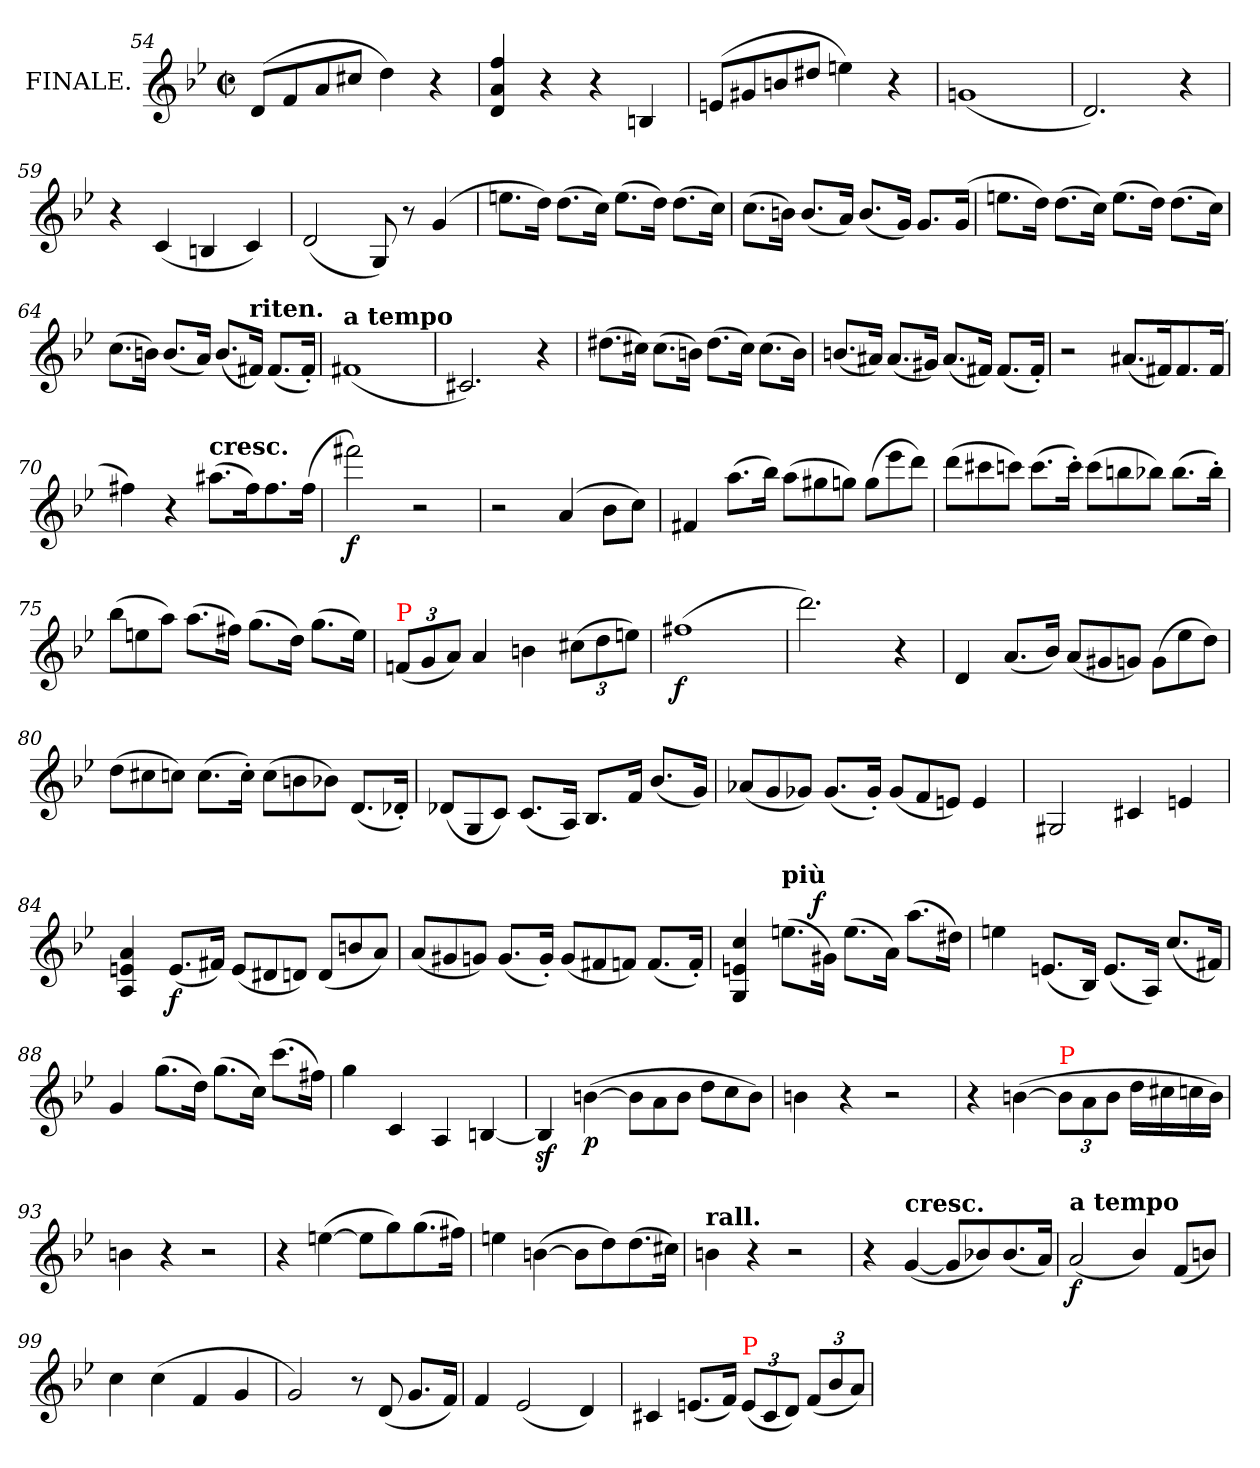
**kern	**dynam
*part1	*part1
*staff1	*staff1
*I"FINALE.	*
*clefG2	*
*k[b-e-]	*
*M2/2	*
*met(c|)	*
=54	=54
(<8dL	.
8f	.
8a	.
8cc#XJ	.
4dd)	.
4r	.
=55	=55
4ff 4a 4d	.
4r	.
4r	.
4Bn	.
=56	=56
(<8enL	.
8g#X	.
8bn	.
8dd#XJ	.
4een)	.
4r	.
=57	=57
(<1gn	.
=58	=58
2.d)	.
4r	.
=59	=59
4r	.
(<4c	.
4Bn	.
4c)	.
=60	=60
(<2d	.
8G)	.
8r	.
(>4g	.
=61	=61
8.eenL	.
16ddJk)	.
(>8.ddL	.
16ccJk)	.
(>8.eeL	.
16ddJk)	.
(>8.ddL	.
16ccJk)	.
=62	=62
(>8.ccL	.
16bnJk)	.
(<8.bL	.
16aJk)	.
(<8.bL	.
16gJk)	.
8.gL	.
(>16gJk	.
=63	=63
8.eenL	.
16ddJk)	.
(>8.ddL	.
16ccJk)	.
(>8.eeL	.
16ddJk)	.
(>8.ddL	.
16ccJk)	.
=64	=64
(>8.ccL	.
16bnJk)	.
(<8.bL	.
16aJk)	.
(<8.bL	.
!LO:TX:a:B:t=riten.	!
16f#XJk)	.
(<8.f#L	.
16f#'<Jk)	.
=65	=65
!LO:TX:a:B:t=a tempo	!
(>1f#X	.
=66	=66
2.c#X)	.
4r	.
=67	=67
(>8.dd#XL	.
16cc#XJk)	.
(>8.cc#L	.
16bnJk)	.
(>8.dd#L	.
16cc#Jk)	.
(>8.cc#L	.
16bJk)	.
=68	=68
(<8.bnL	.
16a#XJk)	.
(<8.a#L	.
16g#XJk)	.
(<8.a#L	.
16f#XJk)	.
(<8.f#L	.
16f#'<Jk)	.
=69	=69
2r	.
(<8.a#XL	.
16f#Xk)	.
8.f#	.
(>16f#Jk	.
=70	=70
4ff#X)	.
4r	.
!LO:TX:B:t=cresc.	!
(>8.aa#XL	.
16ff#k)	.
8.ff#	.
(>16ff#Jk	.
=71	=71
2fff#X)	f
2r	.
=72	=72
2r	.
(>4a	.
8b-L	.
8ccJ)	.
=73	=73
4f#X	.
(>8.aaL	.
16bb-Jk)	.
*Xtuplet	*
(>12aaL	.
12gg#X	.
12ggnJ)	.
(>12ggL	.
12eee-	.
12dddJ)	.
=74	=74
(>12dddL	.
12ccc#X	.
12cccnJ)	.
(>8.cccL	.
16ccc'>Jk)	.
(>12cccL	.
12bbn	.
12bb-XJ)	.
(>8.bb-L	.
16bb-'>Jk)	.
=75	=75
(>12bb-L	.
12een	.
12aaJ)	.
(>8.aaL	.
16ff#XJk)	.
(>8.ggL	.
16ddJk)	.
(>8.ggL	.
16eeJk)	.
=76	=76
*tuplet	*
*Xbrackettup	*
!LO:TX:a:color=red:t=P	!
(<12fnL	.
12g	.
12aJ)	.
4a	.
4bn	.
(>12cc#XL	.
12dd	.
12eenJ)	.
=77	=77
(>1ff#X	f
=78	=78
2.ddd)	.
4r	.
=79	=79
4d	.
(<8.aL	.
16b-Jk)	.
*Xtuplet	*
(<12aL	.
12g#X	.
12gnJ)	.
(>12gL	.
12ee-	.
12ddJ)	.
=80	=80
(>12ddL	.
12cc#X	.
12ccnJ)	.
(>8.ccL	.
16cc'>Jk)	.
(>12ccL	.
12bn	.
12b-XJ)	.
(<8.dL	.
16d-X'<Jk)	.
=81	=81
(<12d-XL	.
12G	.
12cJ)	.
(<8.cL	.
16AJk)	.
8.B-L	.
16fJk	.
(<8.b-L	.
16gJk)	.
=82	=82
(<12a-XL	.
12g	.
12g-XJ)	.
(<8.g-L	.
16g-'<Jk)	.
(<12g-L	.
12f	.
12enJ)	.
4e	.
=83	=83
2G#X	.
4c#X	.
4en	.
=84	=84
4a 4en 4A	.
(<8.eL	f
16f#XJk)	.
(<12eL	.
12d#X	.
12dnJ)	.
(<12dL	.
12bn	.
12aJ)	.
=85	=85
(<12aL	.
12g#X	.
12gnJ)	.
(<8.gL	.
16g'<Jk)	.
(<12gL	.
12f#X	.
12fnJ)	.
(<8.fL	.
16f'<Jk)	.
=86	=86
4cc 4en 4G	.
!LO:TX:a:B:t=più	!
(>8.eenL	.
!	!LO:DY:a:rj
16g#XJk)	f
(>8.eeL	.
16aJk)	.
(>8.aaL	.
16dd#XJk)	.
=87	=87
4een	.
(<8.enL	.
16B-Jk)	.
(<8.eL	.
16AJk)	.
(<8.ccL	.
16f#XJk)	.
=88	=88
4g	.
(>8.ggL	.
16ddJk)	.
(>8.ggL	.
16ccJk)	.
(>8.cccL	.
16ff#XJk)	.
=89	=89
4gg	.
4c	.
4A	.
[4Bn	.
=90	=90
4Bz>]	.
(>[4bn	p
12b\L]	.
12a	.
12bJ	.
12ddL	.
12cc	.
12bJ)	.
=91	=91
4bn	.
4r	.
2r	.
=92	=92
4r	.
(>[4bn	.
*tuplet	*
!LO:TX:a:color=red:t=P	!
12b\L]	.
12a	.
12bJ	.
16ddLL	.
16cc#X	.
16ccn	.
16bJJ)	.
=93	=93
4bn	.
4r	.
2r	.
=94	=94
4r	.
(>[4een	.
8eeL]	.
8gg)	.
(>8.gg	.
16ff#XJk)	.
=95	=95
4een	.
(>[4bn	.
8bL]	.
8dd)	.
(>8.dd	.
16cc#XJk)	.
=96	=96
!LO:TX:a:B:t=rall.	!
4bn	.
4r	.
2r	.
=97	=97
4r	.
!LO:TX:B:t=cresc.	!
(<[4g	.
8gL]	.
8b-X)	.
(<8.b-	.
16aJk)	.
=98	=98
!LO:TX:a:B:t=a tempo	!
(<2a	f
4b-/)	.
(<8fL	.
8bnJ)	.
=99	=99
4cc	.
(>4cc	.
4f	.
4g	.
=100	=100
2g)	.
8r	.
(<8d	.
8.gL	.
16fJk)	.
=101	=101
4f	.
(<2e-	.
4d)	.
=102	=102
4c#X	.
(<8.enL	.
16fJk)	.
!LO:TX:a:color=red:t=P	!
(<12eL	.
12c#	.
12dJ)	.
(<12fL	.
12b-	.
12aJ)	.
=	=
*-	*-
